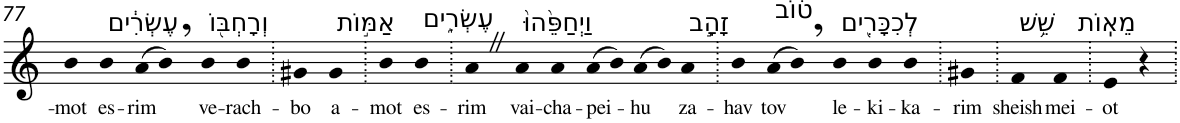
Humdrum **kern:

**kern	**text
*part1	*part1
*staff1	*staff1
*I"Piano	*
*I'Pno	*
!!LO:PB:g=z
*clefG2	*
*k[]	*
=77	=77
!	!LO:LY:b
4b	-mot
!LO:TX:a:t=עֶשְׂרִ֔ים	!
!	!LO:LY:b
4b	es-
!	!LO:LY:b
(>8a	-rim
8b,)	.
!LO:TX:a:t=וְרָחְבּ֖וֹ	!
!	!LO:LY:b
4b	ve-
!	!LO:LY:b
4b	-rach-
=78.	=78.
!	!LO:LY:b
4g#X	-bo
!LO:TX:a:t=אַמּ֣וֹת	!
!	!LO:LY:b
4g#	a-
=79.	=79.
!	!LO:LY:b
4b	-mot
!LO:TX:a:t=עֶשְׂרִ֑ים	!
!	!LO:LY:b
4b	es-
=80.	=80.
!	!LO:LY:b
4aZ	-rim
!LO:TX:a:t=וַיְחַפֵּ֙הוּ֙	!
!	!LO:LY:b
4a	vai-
!	!LO:LY:b
4a	-cha-
!	!LO:LY:b
(>8a	-pei-
8b)	.
!	!LO:LY:b
(>8a	-hu
8b)	.
!LO:TX:a:t=זָהָ֣ב	!
!	!LO:LY:b
4a	za-
=81.	=81.
!	!LO:LY:b
4b	-hav
!LO:TX:a:t=ט֔וֹב	!
!	!LO:LY:b
(>8a	tov
8b,)	.
!LO:TX:a:t=לְכִכָּרִ֖ים	!
!	!LO:LY:b
4b	le-
!	!LO:LY:b
4b	-ki-
!	!LO:LY:b
4b	-ka-
=82.	=82.
!	!LO:LY:b
4g#X	-rim
=83.	=83.
!LO:TX:a:t=שֵׁ֥שׁ	!
!	!LO:LY:b
4f	sheish
!LO:TX:a:t=מֵאֽוֹת	!
!	!LO:LY:b
4f	mei-
=84.	=84.
!	!LO:LY:b
4e	-ot
4r	.
=.	=.
*-	*-
